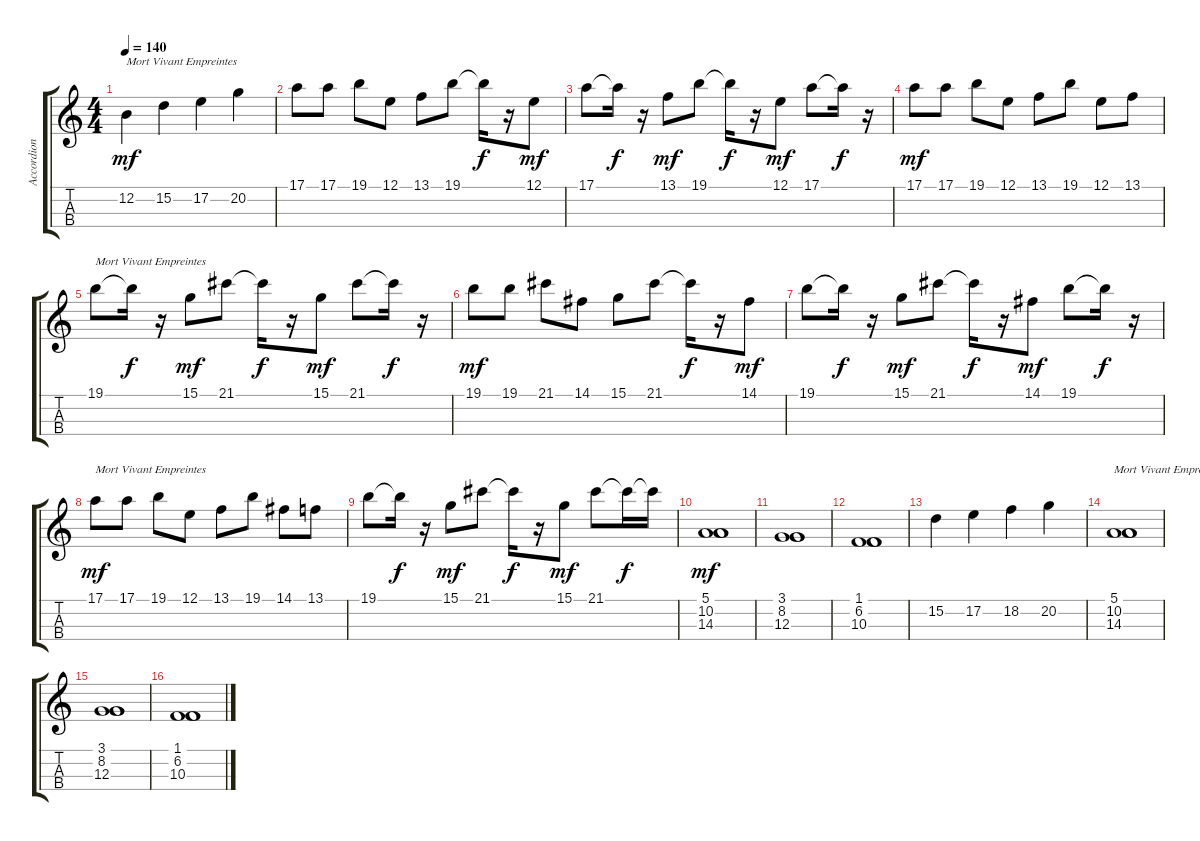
\track ("Accordion" "Accordion") {instrument accordion}
\staff {score tabs}
\tuning (E4 B3 G3 D3) {hide}
\ts (4 4)
\tempo 140
\clef g2
\ks c
12.2.4{txt "Mort Vivant Empreintes" dy mf} 15.2.4 17.2.4 20.2.4 |
17.1.8 17.1.8 19.1.8 12.1.8 13.1.8 19.1.8 19.1{t}.16{dy f} r.16 12.1.8{dy mf} |
17.1.8 17.1{t}.16{dy f} r.16 13.1.8{dy mf} 19.1.8 19.1{t}.16{dy f} r.16 12.1.8{dy mf} 17.1.8 17.1{t}.16{dy f} r.16 |
17.1.8{dy mf} 17.1.8 19.1.8 12.1.8 13.1.8 19.1.8 12.1.8 13.1.8 |
19.1.8{txt "Mort Vivant Empreintes"} 19.1{t}.16{dy f} r.16 15.1.8{dy mf} 21.1.8 21.1{t}.16{dy f} r.16 15.1.8{dy mf} 21.1.8 21.1{t}.16{dy f} r.16 |
19.1.8{dy mf} 19.1.8 21.1.8 14.1.8 15.1.8 21.1.8 21.1{t}.16{dy f} r.16 14.1.8{dy mf} |
19.1.8 19.1{t}.16{dy f} r.16 15.1.8{dy mf} 21.1.8 21.1{t}.16{dy f} r.16 14.1.8{dy mf} 19.1.8 19.1{t}.16{dy f} r.16 |
17.1.8{txt "Mort Vivant Empreintes" dy mf} 17.1.8 19.1.8 12.1.8 13.1.8 19.1.8 14.1.8 13.1.8 |
19.1.8 19.1{t}.16{dy f} r.16 15.1.8{dy mf} 21.1.8 21.1{t}.16{dy f} r.16 15.1.8{dy mf} 21.1.8 21.1{t}.16{dy f} 21.1{t}.16 |
(5.1 10.2 14.3).1{dy mf} |
(3.1 8.2 12.3).1 |
(1.1 6.2 10.3).1 |
15.2.4 17.2.4 18.2.4 20.2.4 |
(5.1 10.2 14.3).1{txt "Mort Vivant Empreintes"} |
(3.1 8.2 12.3).1 |
(1.1 6.2 10.3).1
